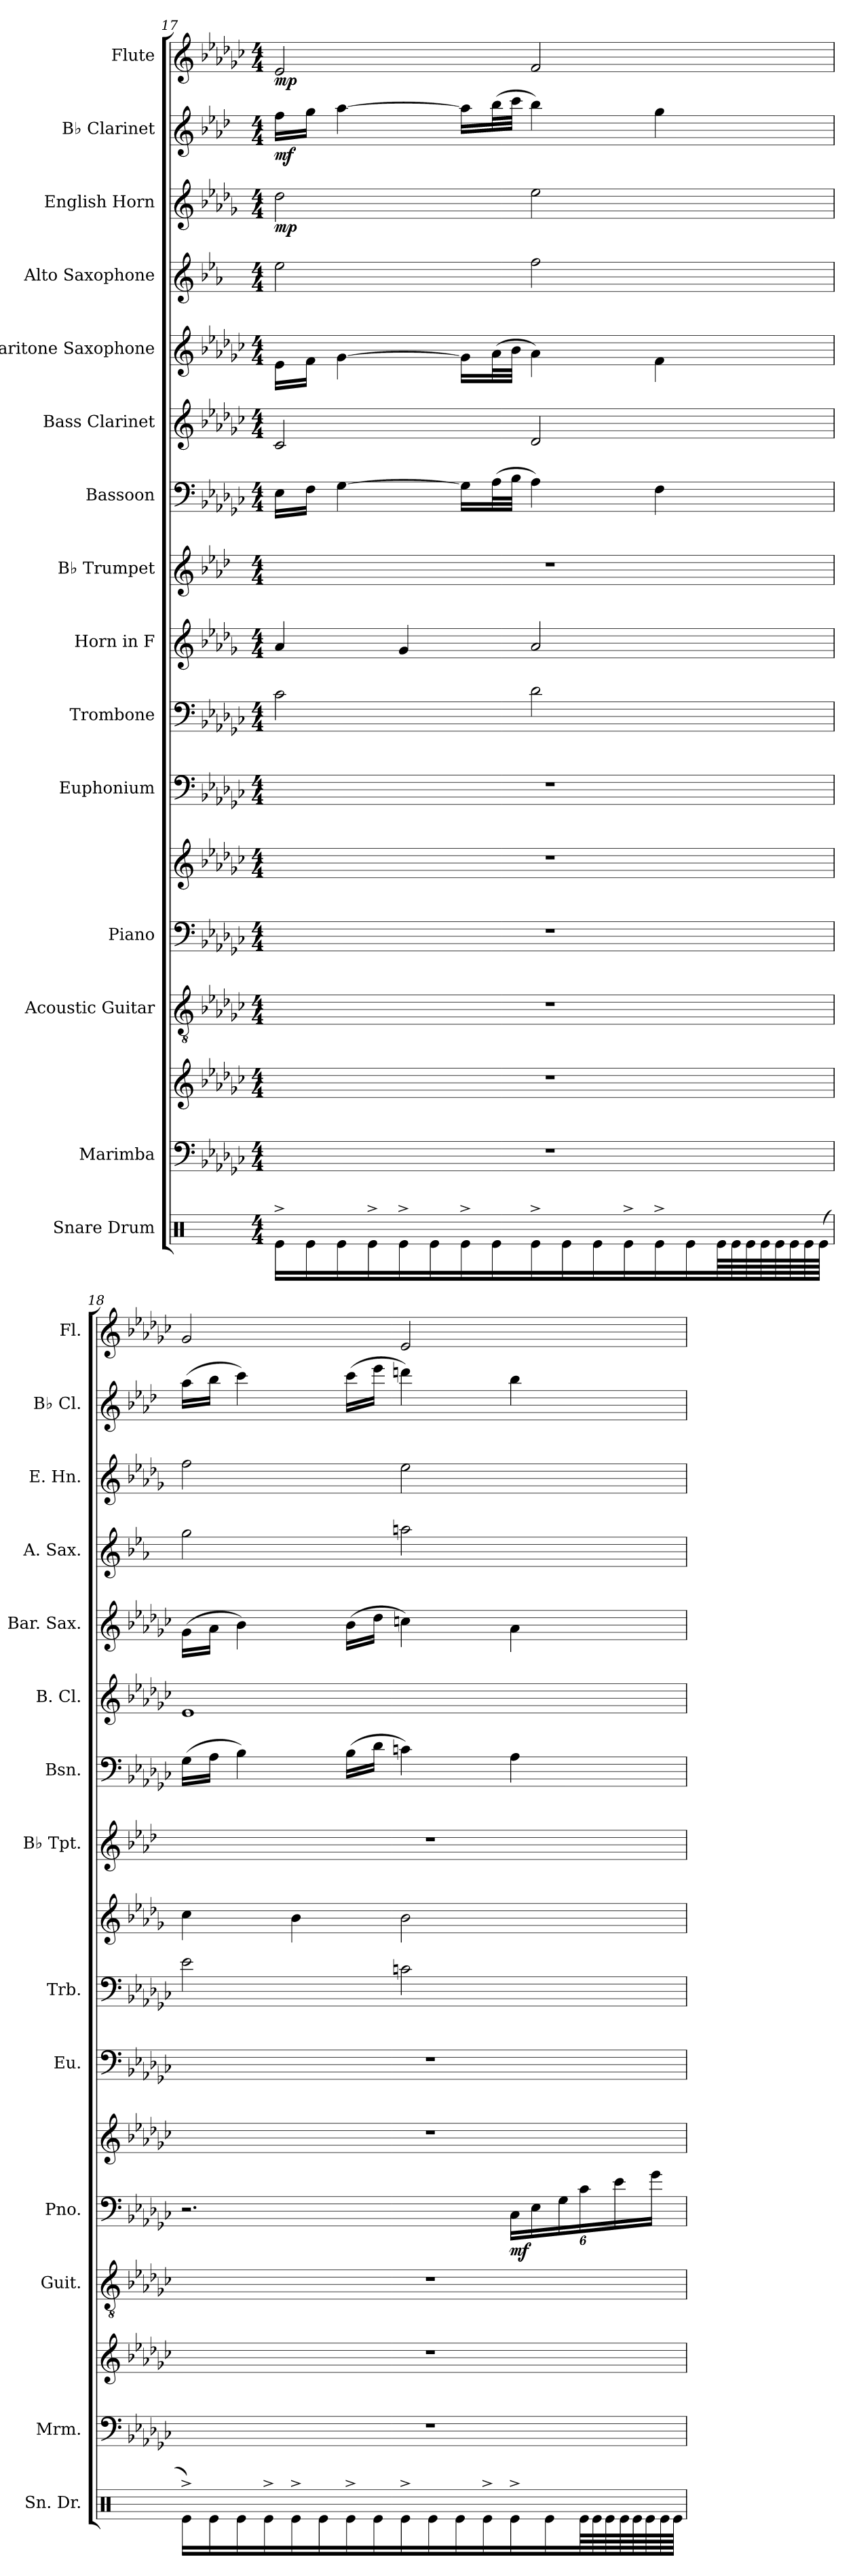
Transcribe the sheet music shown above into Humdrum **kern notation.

**kern	**kern	**kern	**kern	**kern	**kern	**dynam	**kern	**kern	**dynam	**kern	**kern	**kern	**kern	**kern	**kern	**kern	**dynam	**kern	**dynam	**kern	**dynam
*part15	*part14	*part14	*part13	*part12	*part12	*part12	*part11	*part10	*part10	*part9	*part8	*part7	*part6	*part5	*part4	*part3	*part3	*part2	*part2	*part1	*part1
*staff17	*staff16	*staff15	*staff14	*staff13	*staff12	*staff12/13	*staff11	*staff10	*staff10	*staff9	*staff8	*staff7	*staff6	*staff5	*staff4	*staff3	*staff3	*staff2	*staff2	*staff1	*staff1
*I"Snare Drum	*I"Marimba	*	*I"Acoustic Guitar	*I"Piano	*	*	*I"Euphonium	*I"Trombone	*	*I"Horn in F	*I"B♭ Trumpet	*I"Bassoon	*I"Bass Clarinet	*I"Baritone Saxophone	*I"Alto Saxophone	*I"English Horn	*	*I"B♭ Clarinet	*	*I"Flute	*
*I'Sn. Dr.	*I'Mrm.	*	*I'Guit.	*I'Pno.	*	*	*I'Eu.	*I'Trb.	*	*	*I'B♭ Tpt.	*I'Bsn.	*I'B. Cl.	*I'Bar. Sax.	*I'A. Sax.	*I'E. Hn.	*	*I'B♭ Cl.	*	*I'Fl.	*
!!LO:PB:g=z
*clefX	*clefF4	*clefG2	*clefGv2	*clefF4	*clefG2	*	*clefF4	*clefF4	*	*clefG2	*clefG2	*clefF4	*clefG2	*clefG2	*clefG2	*clefG2	*	*clefG2	*	*clefG2	*
*	*	*	*	*	*	*	*	*	*	*ITrd4c7	*ITrd1c2	*	*ITrd8c14	*ITrd12c21	*ITrd5c9	*ITrd4c7	*	*ITrd1c2	*	*	*
*k[]	*k[b-e-a-d-g-c-]	*k[b-e-a-d-g-c-]	*k[b-e-a-d-g-c-]	*k[b-e-a-d-g-c-]	*k[b-e-a-d-g-c-]	*	*k[b-e-a-d-g-c-]	*k[b-e-a-d-g-c-]	*	*k[b-e-a-d-g-c-]	*k[b-e-a-d-g-c-]	*k[b-e-a-d-g-c-]	*k[b-e-a-d-g-c-]	*k[b-e-a-d-g-c-]	*k[b-e-a-d-g-c-]	*k[b-e-a-d-g-c-]	*	*k[b-e-a-d-g-c-]	*	*k[b-e-a-d-g-c-]	*
*M4/4	*M4/4	*M4/4	*M4/4	*M4/4	*M4/4	*	*M4/4	*M4/4	*	*M4/4	*M4/4	*M4/4	*M4/4	*M4/4	*M4/4	*M4/4	*	*M4/4	*	*M4/4	*
=17	=17	=17	=17	=17	=17	=17	=17	=17	=17	=17	=17	=17	=17	=17	=17	=17	=17	=17	=17	=17	=17
!	!	!	!	!	!	!	!	!	!LO:DY:b	!	!	!	!	!	!	!	!	!	!	!	!
!	!	!	!	!	!	!	!	!	!LO:DY:n=1:b	!	!	!	!	!	!	!	!	!	!	!	!
!	!	!	!	!	!	!	!	!	!LO:DY:n=2:b	!	!	!	!	!	!	!	!LO:DY:b	!	!LO:DY:b	!	!LO:DY:b
16Re^\LL	1r	1r	1r	1r	1r	.	1r	2c-\	mp mp mp	4d-/	1r	16E-\LL	2C-/	16E-\LL	2g-\	2g-\	mp	16ee-\LL	mf	2e-/	mp
16Re\	.	.	.	.	.	.	.	.	.	.	.	16F\JJ	.	16F\JJ	.	.	.	16ff\JJ	.	.	.
16Re\	.	.	.	.	.	.	.	.	.	.	.	[4G-\	.	[4G-\	.	.	.	[4gg-\	.	.	.
16Re^\JJ	.	.	.	.	.	.	.	.	.	.	.	.	.	.	.	.	.	.	.	.	.
16Re^\LL	.	.	.	.	.	.	.	.	.	4c-/	.	.	.	.	.	.	.	.	.	.	.
16Re\	.	.	.	.	.	.	.	.	.	.	.	.	.	.	.	.	.	.	.	.	.
16Re^\	.	.	.	.	.	.	.	.	.	.	.	16G-\LL]	.	16G-\LL]	.	.	.	16gg-\LL]	.	.	.
16Re\JJ	.	.	.	.	.	.	.	.	.	.	.	(32A-\L	.	(32A-\L	.	.	.	(32aa-\L	.	.	.
.	.	.	.	.	.	.	.	.	.	.	.	32B-\JJJ	.	32B-\JJJ	.	.	.	32bb-\JJJ	.	.	.
16Re^\LL	.	.	.	.	.	.	.	2d-\	.	2d-/	.	4A-\)	2D-/	4A-\)	2a-\	2a-\	.	4aa-\)	.	2f/	.
16Re\	.	.	.	.	.	.	.	.	.	.	.	.	.	.	.	.	.	.	.	.	.
16Re\	.	.	.	.	.	.	.	.	.	.	.	.	.	.	.	.	.	.	.	.	.
16Re^\JJ	.	.	.	.	.	.	.	.	.	.	.	.	.	.	.	.	.	.	.	.	.
16Re^\LL	.	.	.	.	.	.	.	.	.	.	.	4F\	.	4F\	.	.	.	4ff\	.	.	.
16Re\J	.	.	.	.	.	.	.	.	.	.	.	.	.	.	.	.	.	.	.	.	.
*tremolo	*	*	*	*	*	*	*	*	*	*	*	*	*	*	*	*	*	*	*	*	*
(64Re\	.	.	.	.	.	.	.	.	.	.	.	.	.	.	.	.	.	.	.	.	.
(64Re\	.	.	.	.	.	.	.	.	.	.	.	.	.	.	.	.	.	.	.	.	.
(64Re\	.	.	.	.	.	.	.	.	.	.	.	.	.	.	.	.	.	.	.	.	.
(64Re\	.	.	.	.	.	.	.	.	.	.	.	.	.	.	.	.	.	.	.	.	.
(64Re\	.	.	.	.	.	.	.	.	.	.	.	.	.	.	.	.	.	.	.	.	.
(64Re\	.	.	.	.	.	.	.	.	.	.	.	.	.	.	.	.	.	.	.	.	.
(64Re\	.	.	.	.	.	.	.	.	.	.	.	.	.	.	.	.	.	.	.	.	.
(64Re\JJJJ	.	.	.	.	.	.	.	.	.	.	.	.	.	.	.	.	.	.	.	.	.
*Xtremolo	*	*	*	*	*	*	*	*	*	*	*	*	*	*	*	*	*	*	*	*	*
=18	=18	=18	=18	=18	=18	=18	=18	=18	=18	=18	=18	=18	=18	=18	=18	=18	=18	=18	=18	=18	=18
16Re^\LL)	1r	1r	1r	2.r	1r	.	1r	2e-\	.	4f\	1r	(16G-\LL	1E-	(16G-\LL	2b-\	2b-\	.	(16gg-\LL	.	2g-/	.
16Re\	.	.	.	.	.	.	.	.	.	.	.	16A-\JJ	.	16A-\JJ	.	.	.	16aa-\JJ	.	.	.
16Re\	.	.	.	.	.	.	.	.	.	.	.	4B-\)	.	4B-\)	.	.	.	4bb-\)	.	.	.
16Re^\JJ	.	.	.	.	.	.	.	.	.	.	.	.	.	.	.	.	.	.	.	.	.
16Re^\LL	.	.	.	.	.	.	.	.	.	4e-\	.	.	.	.	.	.	.	.	.	.	.
16Re\	.	.	.	.	.	.	.	.	.	.	.	.	.	.	.	.	.	.	.	.	.
16Re^\	.	.	.	.	.	.	.	.	.	.	.	(16B-\LL	.	(16B-\LL	.	.	.	(16bb-\LL	.	.	.
16Re\JJ	.	.	.	.	.	.	.	.	.	.	.	16d-\JJ	.	16d-\JJ	.	.	.	16ddd-\JJ	.	.	.
16Re^\LL	.	.	.	.	.	.	.	2cn\	.	2e-\	.	4cn\)	.	4cn\)	2ccn\	2a-\	.	4cccn\)	.	2e-/	.
16Re\	.	.	.	.	.	.	.	.	.	.	.	.	.	.	.	.	.	.	.	.	.
16Re\	.	.	.	.	.	.	.	.	.	.	.	.	.	.	.	.	.	.	.	.	.
16Re^\JJ	.	.	.	.	.	.	.	.	.	.	.	.	.	.	.	.	.	.	.	.	.
*	*	*	*	*Xbrackettup	*	*	*	*	*	*	*	*	*	*	*	*	*	*	*	*	*
!	!	!	!	!	!	!LO:DY:b=2	!	!	!	!	!	!	!	!	!	!	!	!	!	!	!
16Re^\LL	.	.	.	24C-\LL	.	mf	.	.	.	.	.	4A-\	.	4A-\	.	.	.	4aa-\	.	.	.
.	.	.	.	24E-\	.	.	.	.	.	.	.	.	.	.	.	.	.	.	.	.	.
16Re\J	.	.	.	.	.	.	.	.	.	.	.	.	.	.	.	.	.	.	.	.	.
.	.	.	.	24G-\	.	.	.	.	.	.	.	.	.	.	.	.	.	.	.	.	.
*tremolo	*	*	*	*	*	*	*	*	*	*	*	*	*	*	*	*	*	*	*	*	*
64Re\	.	.	.	24c-\	.	.	.	.	.	.	.	.	.	.	.	.	.	.	.	.	.
64Re\	.	.	.	.	.	.	.	.	.	.	.	.	.	.	.	.	.	.	.	.	.
64Re\	.	.	.	.	.	.	.	.	.	.	.	.	.	.	.	.	.	.	.	.	.
.	.	.	.	24e-\	.	.	.	.	.	.	.	.	.	.	.	.	.	.	.	.	.
64Re\	.	.	.	.	.	.	.	.	.	.	.	.	.	.	.	.	.	.	.	.	.
64Re\	.	.	.	.	.	.	.	.	.	.	.	.	.	.	.	.	.	.	.	.	.
64Re\	.	.	.	.	.	.	.	.	.	.	.	.	.	.	.	.	.	.	.	.	.
.	.	.	.	24g-\JJ	.	.	.	.	.	.	.	.	.	.	.	.	.	.	.	.	.
64Re\	.	.	.	.	.	.	.	.	.	.	.	.	.	.	.	.	.	.	.	.	.
64Re\JJJJ	.	.	.	.	.	.	.	.	.	.	.	.	.	.	.	.	.	.	.	.	.
*Xtremolo	*	*	*	*	*	*	*	*	*	*	*	*	*	*	*	*	*	*	*	*	*
=	=	=	=	=	=	=	=	=	=	=	=	=	=	=	=	=	=	=	=	=	=
*-	*-	*-	*-	*-	*-	*-	*-	*-	*-	*-	*-	*-	*-	*-	*-	*-	*-	*-	*-	*-	*-
